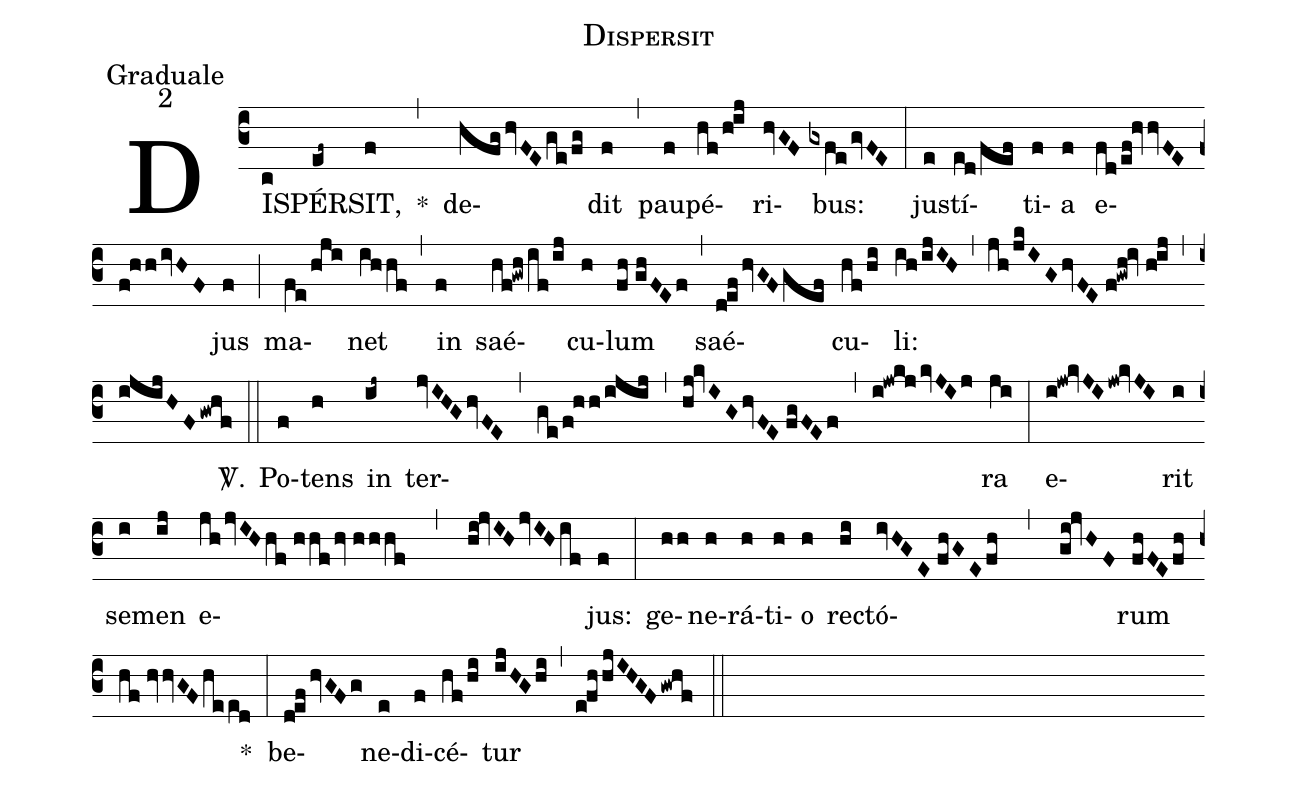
name:Dispersit;
office-part:Graduale;
mode:2;
%%
(c3) DIS(c)PÉR(ef~)SIT,(f) *(,) de(hfg/hvFEge/fg)dit(f) (,) pau(f)pé(hf/h!ij)ri(hvGF)bus:(gxfe/gvFE) (:) ju(e)stí(ed/fef)ti(f)a(f) e(fd/ef!hvvFE//f!hhivHF)jus(f) (;) ma(fe/hji)net(ihhf) (,) in(f) saé(hf!gwh/if/ij)cu(h)lum(fh//ghFEf) (,) saé(d!ef/hvGFgef)cu(hf/hi)li:(ih/ijIH) (,) (jh/jkIGhvFE//f!gwh!iv//h!ij) (,) (ijijHFgwhf) <sp>V/</sp>.(::) Po(f)tens(h) in(ij~) ter(jvIHGhvFE,ge/f!hh/ijij,hj!kvIGhvFE//fgFEf,i!jwkjkvJIj)ra(ji) (:) e(i!jw!kvJIjw!kvJI)rit(i) se(i)men(ij) e(jh/jvIHhf//hhfhv//hhhf , hi!jvIHjvIHif)jus:(f) (:) ge(hh)ne(h)rá(h)ti(h)o(h) rec(hi)tó(ivHGE//fhGEfh , gi!jvHF)rum(fhFEfhhf//hvvGFheed) *(:) be(d!ef/hvGFg)ne(e)di(f)cé(hf/hi)tur(ijHGhi) (,) (e!fhhjIHGFgwhf) (::)
